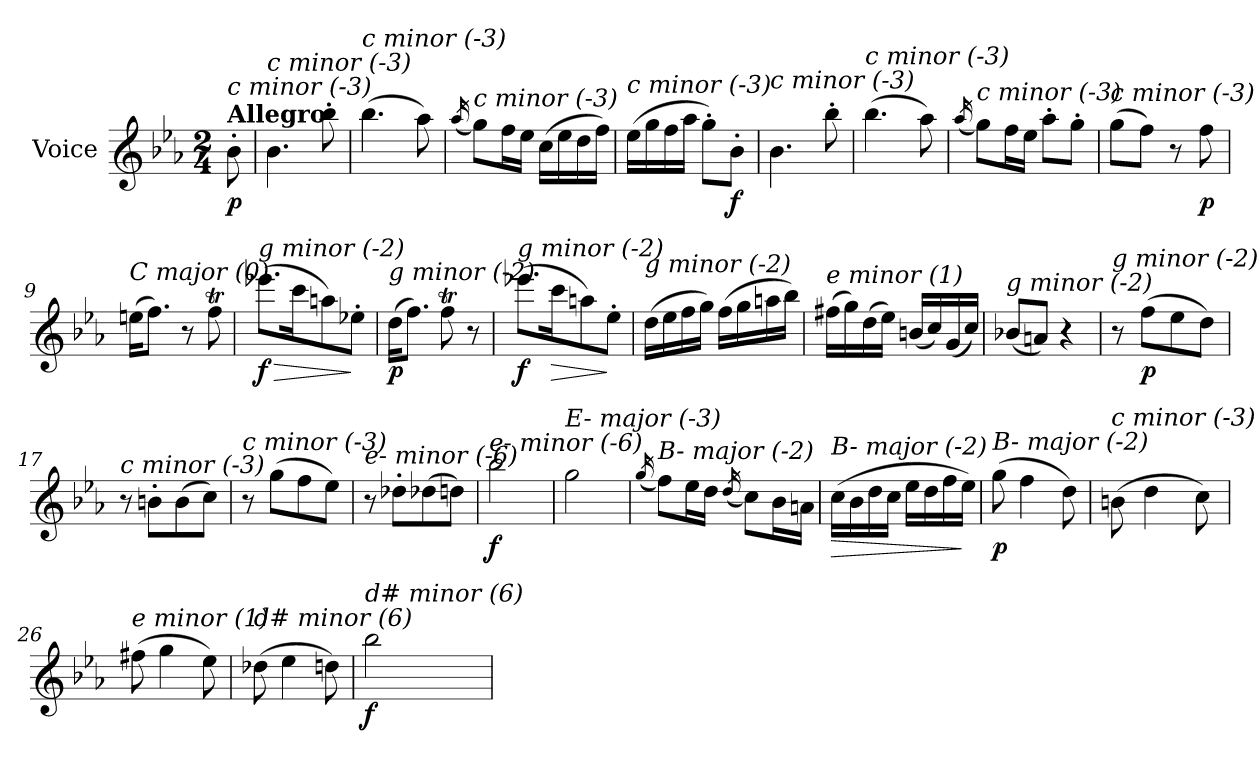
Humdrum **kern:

**kern	**dynam
*part1	*part1
*staff1	*staff1
*I"Voice	*
*clefG2	*
*k[b-e-a-]	*
*E-:	*
*M2/4	*
=	=
!LO:TX:a:B:t=Allegro	!
!LO:TX:i:t=c minor (-3)	!
!	!LO:DY:b
8b-'>\	p
=1	=1
!LO:TX:i:t=c minor (-3)	!
4.b-\	.
8bb-'>\	.
=2	=2
!LO:TX:i:t=c minor (-3)	!
(>4.bb-\	.
8aa-\)	.
=3	=3
(<16qaa-/	.
!LO:TX:i:t=c minor (-3)	!
8gg\L)	.
16ff\L	.
16ee-\JJ	.
(>16cc\LL	.
16ee-\	.
16dd\	.
16ff\JJ)	.
=4	=4
!LO:TX:i:t=c minor (-3)	!
(>16ee-\LL	.
16gg\	.
16ff\	.
16aa-\JJ	.
8gg'>\L)	.
!	!LO:DY:b
8b-'>\J	f
=5	=5
!LO:TX:i:t=c minor (-3)	!
4.b-\	.
8bb-'>\	.
=6	=6
!LO:TX:i:t=c minor (-3)	!
(>4.bb-\	.
8aa-\)	.
!!LO:LB:g=z
=7	=7
(<16qaa-/	.
!LO:TX:i:t=c minor (-3)	!
8gg\L)	.
16ff\L	.
16ee-\JJ	.
8aa-'>\L	.
8gg'>\J	.
=8	=8
!LO:TX:i:t=c minor (-3)	!
(>8gg\L	.
8ff\J)	.
8r	.
!	!LO:DY:b
8ff\	p
=9	=9
!LO:TX:i:t=C major (0)	!
(>16een\KL	.
8.ff\J)	.
8r	.
8ffT\	.
=10	=10
!LO:TX:i:t=g minor (-2)	!
!	!LO:HP:b
!	!LO:DY:n=1:b
(>8.eee-X\L	> f
16ccc\k	.
8aan\)	.
8ee-X'>\J	]
=11	=11
!LO:TX:i:t=g minor (-2)	!
!	!LO:DY:b
(>16dd\KL	p
8.ff\J)	.
8ffT\	.
8r	.
=12	=12
!LO:TX:i:t=g minor (-2)	!
!	!LO:DY:b
(>8.eee-X\L	f
!	!LO:HP:b
16ccc\k	>
8aan\)	.
8ee-'>\J	]
!!LO:LB:g=z
=13	=13
!LO:TX:i:t=g minor (-2)	!
(>16dd\LL	.
16ee-\	.
16ff\	.
16gg\JJ)	.
(>16ff\LL	.
16gg\	.
16aan\	.
16bb-\JJ)	.
=14	=14
!LO:TX:i:t=e minor (1)	!
(>16ff#X\LL	.
16gg\)	.
(>16dd\	.
16ee-\JJ)	.
(<16bn/LL	.
16cc/)	.
(<16g/	.
16cc/JJ)	.
=15	=15
!LO:TX:i:t=g minor (-2)	!
(<8b-X/L	.
8an/J)	.
4r	.
=16	=16
!LO:TX:i:t=g minor (-2)	!
8r	.
!	!LO:DY:b
(>8ff\L	p
8ee-\	.
8dd\J)	.
=17	=17
!LO:TX:i:t=c minor (-3)	!
8r	.
8bn'>\L	.
(>8b\	.
8cc\J)	.
!!LO:LB:g=z
=18	=18
!LO:TX:i:t=c minor (-3)	!
8r	.
(>8gg\L	.
8ff\	.
8ee-\J)	.
=19	=19
!LO:TX:i:t=e- minor (-6)	!
8r	.
8dd-X'>i\L	.
(>8dd-Xi\	.
8dd\J)	.
=20	=20
!LO:TX:i:t=e- minor (-6)	!
!	!LO:DY:b
2bb-\	f
=21	=21
!LO:TX:i:t=E- major (-3)	!
2gg\	.
=22	=22
(<16qgg/	.
!LO:TX:i:t=B- major (-2)	!
8ff\L)	.
16ee-\L	.
16dd\JJ	.
(<16qdd/	.
8cc\L)	.
16b-\L	.
16an\JJ	.
=23	=23
!LO:TX:i:t=B- major (-2)	!
!	!LO:HP:b
(>16cc\LL	>
16b-\	.
16dd\	.
16cc\JJ	.
16ee-\LL	.
16dd\	.
16ff\	.
16ee-\JJ)	]
!!LO:LB:g=z
=24	=24
!LO:TX:i:t=B- major (-2)	!
!	!LO:DY:b
(>8gg\	p
4ff\	.
8dd\)	.
=25	=25
!LO:TX:i:t=c minor (-3)	!
(>8bn\	.
4dd\	.
8cc\)	.
=26	=26
!LO:TX:i:t=e minor (1)	!
(>8ff#X\	.
4gg\	.
8ee-\)	.
=27	=27
!LO:TX:i:t=d# minor (6)	!
(>8dd-Xi\	.
4ee-\	.
8dd\)	.
=28	=28
!LO:TX:i:t=d# minor (6)	!
!	!LO:DY:b
2bb-\	f
=	=
*-	*-
